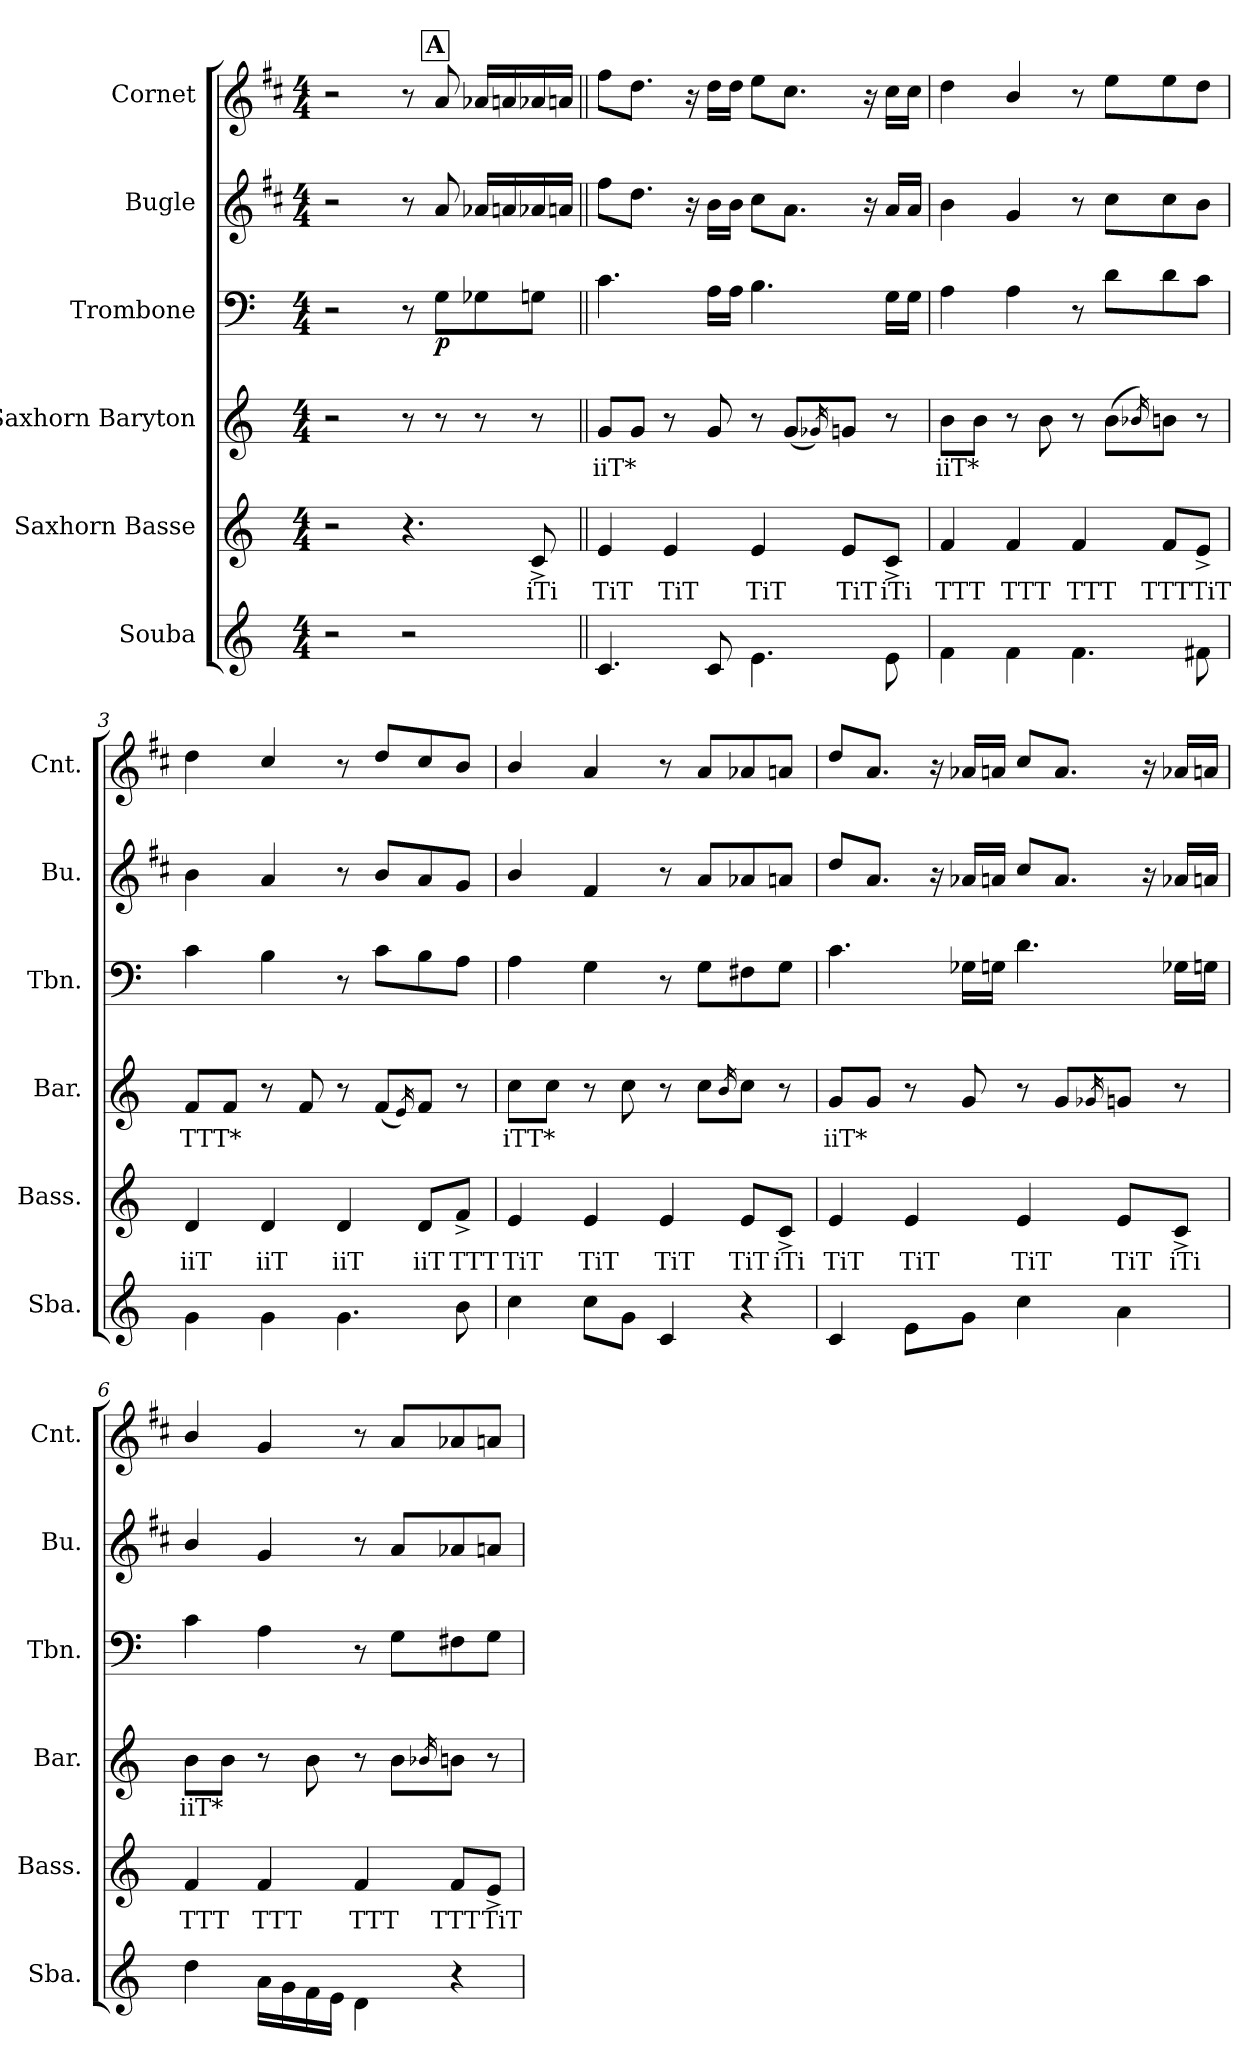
**kern	**kern	**text	**kern	**text	**kern	**dynam	**kern	**kern
*part6	*part5	*part5	*part4	*part4	*part3	*part3	*part2	*part1
*staff6	*staff5	*staff5	*staff4	*staff4	*staff3	*staff3	*staff2	*staff1
*I"Souba	*I"Saxhorn Basse	*	*I"Saxhorn Baryton	*	*I"Trombone	*	*I"Bugle	*I"Cornet
*I'Sba.	*I'Bass.	*	*I'Bar.	*	*I'Tbn.	*	*I'Bu.	*I'Cnt.
*clefG2	*clefG2	*	*clefG2	*	*clefF4	*	*clefG2	*clefG2
*ITrd15c26	*ITrd8c14	*	*ITrd8c14	*	*	*	*ITrd1c2	*ITrd1c2
*k[]	*k[]	*	*k[]	*	*k[]	*	*k[]	*k[]
*M4/4	*M4/4	*	*M4/4	*	*M4/4	*	*M4/4	*M4/4
*MM105	*MM105	*	*MM105	*	*MM105	*	*MM105	*MM105
!!LO:REH:place=s1:a:B:fs=14:t=A:qo=2.5
=	=	=	=	=	=	=	=	=
2r	2r	.	2r	.	2r	.	2r	2r
2r	4.r	.	8r	.	8r	.	8r	8r
!	!	!	!	!	!	!LO:DY:b	!	!
.	.	.	8r	.	8G\L	p	8g/	8g/
.	.	.	8r	.	8G-X\	.	16g-X/LL	16g-X/LL
.	.	.	.	.	.	.	16gn/	16gn/
!	!	!LO:LY:b	!	!	!	!	!	!
.	8C^/	iTi	8r	.	8Gn\J	.	16g-X/	16g-X/
.	.	.	.	.	.	.	16gn/JJ	16gn/JJ
=1||	=1||	=1||	=1||	=1||	=1||	=1||	=1||	=1||
!	!	!LO:LY:b	!	!LO:LY:b	!	!	!	!
4.CC/	4E/	TiT	8G/L	iiT*	4.c\	.	8ee\L	8ee\L
.	.	.	8G/J	.	.	.	8.cc\J	8.cc\J
!	!	!LO:LY:b	!	!	!	!	!	!
.	4E/	TiT	8r	.	.	.	.	.
.	.	.	.	.	.	.	16r	16r
8CC/	.	.	8G/	.	16A\LL	.	16a\LL	16cc\LL
.	.	.	.	.	16A\JJ	.	16a\JJ	16cc\JJ
!	!	!LO:LY:b	!	!	!	!	!	!
4.EE\	4E/	TiT	8r	.	4.B\	.	8b\L	8dd\L
.	.	.	(<8G/L	.	.	.	8.g\J	8.b\J
.	.	.	16qG-X/)	.	.	.	.	.
!	!	!LO:LY:b	!	!	!	!	!	!
.	8E/L	TiT	8Gn/J	.	.	.	.	.
.	.	.	.	.	.	.	16r	16r
!	!	!LO:LY:b	!	!	!	!	!	!
8EE\	8C^/J	iTi	8r	.	16G\LL	.	16g/LL	16b\LL
.	.	.	.	.	16G\JJ	.	16g/JJ	16b\JJ
!!LO:LB:g=z
=2	=2	=2	=2	=2	=2	=2	=2	=2
!	!	!LO:LY:b	!	!LO:LY:b	!	!	!	!
4FF\	4F/	TTT	8B\L	iiT*	4A\	.	4a\	4cc\
.	.	.	8B\J	.	.	.	.	.
!	!	!LO:LY:b	!	!	!	!	!	!
4FF\	4F/	TTT	8r	.	4A\	.	4f/	4a/
.	.	.	8B\	.	.	.	.	.
!	!	!LO:LY:b	!	!	!	!	!	!
4.FF\	4F/	TTT	8r	.	8r	.	8r	8r
.	.	.	(>8B\L	.	8d\L	.	8b\L	8dd\L
.	.	.	16qB-X/)	.	.	.	.	.
!	!	!LO:LY:b	!	!	!	!	!	!
.	8F/L	TTT	8Bn\J	.	8d\	.	8b\	8dd\
!	!	!LO:LY:b	!	!	!	!	!	!
8FF#X\	8E^/J	TiT	8r	.	8c\J	.	8a\J	8cc\J
=3	=3	=3	=3	=3	=3	=3	=3	=3
!	!	!LO:LY:b	!	!LO:LY:b	!	!	!	!
4GG\	4D/	iiT	8F/L	TTT*	4c\	.	4a\	4cc\
.	.	.	8F/J	.	.	.	.	.
!	!	!LO:LY:b	!	!	!	!	!	!
4GG\	4D/	iiT	8r	.	4B\	.	4g/	4b/
.	.	.	8F/	.	.	.	.	.
!	!	!LO:LY:b	!	!	!	!	!	!
4.GG\	4D/	iiT	8r	.	8r	.	8r	8r
.	.	.	(<8F/L	.	8c\L	.	8a/L	8cc/L
.	.	.	16qE/)	.	.	.	.	.
!	!	!LO:LY:b	!	!	!	!	!	!
.	8D/L	iiT	8F/J	.	8B\	.	8g/	8b/
!	!	!LO:LY:b	!	!	!	!	!	!
8BB\	8F^/J	TTT	8r	.	8A\J	.	8f/J	8a/J
!!LO:PB:g=z
=4	=4	=4	=4	=4	=4	=4	=4	=4
!	!	!LO:LY:b	!	!LO:LY:b	!	!	!	!
4C\	4E/	TiT	8c\L	iTT*	4A\	.	4a/	4a/
.	.	.	8c\J	.	.	.	.	.
!	!	!LO:LY:b	!	!	!	!	!	!
8C\L	4E/	TiT	8r	.	4G\	.	4e/	4g/
8GG\J	.	.	8c\	.	.	.	.	.
!	!	!LO:LY:b	!	!	!	!	!	!
4CC/	4E/	TiT	8r	.	8r	.	8r	8r
.	.	.	8c\L	.	8G\L	.	8g/L	8g/L
.	.	.	16qB/	.	.	.	.	.
!	!	!LO:LY:b	!	!	!	!	!	!
4r	8E/L	TiT	8c\J	.	8F#X\	.	8g-X/	8g-X/
!	!	!LO:LY:b	!	!	!	!	!	!
.	8C^/J	iTi	8r	.	8G\J	.	8gn/J	8gn/J
=5	=5	=5	=5	=5	=5	=5	=5	=5
!	!	!LO:LY:b	!	!LO:LY:b	!	!	!	!
4CC/	4E/	TiT	8G/L	iiT*	4.c\	.	8cc/L	8cc/L
.	.	.	8G/J	.	.	.	8.g/J	8.g/J
!	!	!LO:LY:b	!	!	!	!	!	!
8EE\L	4E/	TiT	8r	.	.	.	.	.
.	.	.	.	.	.	.	16r	16r
8GG\J	.	.	8G/	.	16G-X\LL	.	16g-X/LL	16g-X/LL
.	.	.	.	.	16Gn\JJ	.	16gn/JJ	16gn/JJ
!	!	!LO:LY:b	!	!	!	!	!	!
4C\	4E/	TiT	8r	.	4.d\	.	8b/L	8b/L
.	.	.	8G/L	.	.	.	8.g/J	8.g/J
.	.	.	16qG-X/	.	.	.	.	.
!	!	!LO:LY:b	!	!	!	!	!	!
4AA\	8E/L	TiT	8Gn/J	.	.	.	.	.
.	.	.	.	.	.	.	16r	16r
!	!	!LO:LY:b	!	!	!	!	!	!
.	8C^/J	iTi	8r	.	16G-X\LL	.	16g-X/LL	16g-X/LL
.	.	.	.	.	16Gn\JJ	.	16gn/JJ	16gn/JJ
!!LO:LB:g=z
=6	=6	=6	=6	=6	=6	=6	=6	=6
!	!	!LO:LY:b	!	!LO:LY:b	!	!	!	!
4D\	4F/	TTT	8B\L	iiT*	4c\	.	4a/	4a/
.	.	.	8B\J	.	.	.	.	.
!	!	!LO:LY:b	!	!	!	!	!	!
16AA\LL	4F/	TTT	8r	.	4A\	.	4f/	4f/
16GG\	.	.	.	.	.	.	.	.
16FF\	.	.	8B\	.	.	.	.	.
16EE\JJ	.	.	.	.	.	.	.	.
!	!	!LO:LY:b	!	!	!	!	!	!
4DD\	4F/	TTT	8r	.	8r	.	8r	8r
.	.	.	8B\L	.	8G\L	.	8g/L	8g/L
.	.	.	16qB-X/	.	.	.	.	.
!	!	!LO:LY:b	!	!	!	!	!	!
4r	8F/L	TTT	8Bn\J	.	8F#X\	.	8g-X/	8g-X/
!	!	!LO:LY:b	!	!	!	!	!	!
.	8E^/J	TiT	8r	.	8G\J	.	8gn/J	8gn/J
=	=	=	=	=	=	=	=	=
*-	*-	*-	*-	*-	*-	*-	*-	*-
